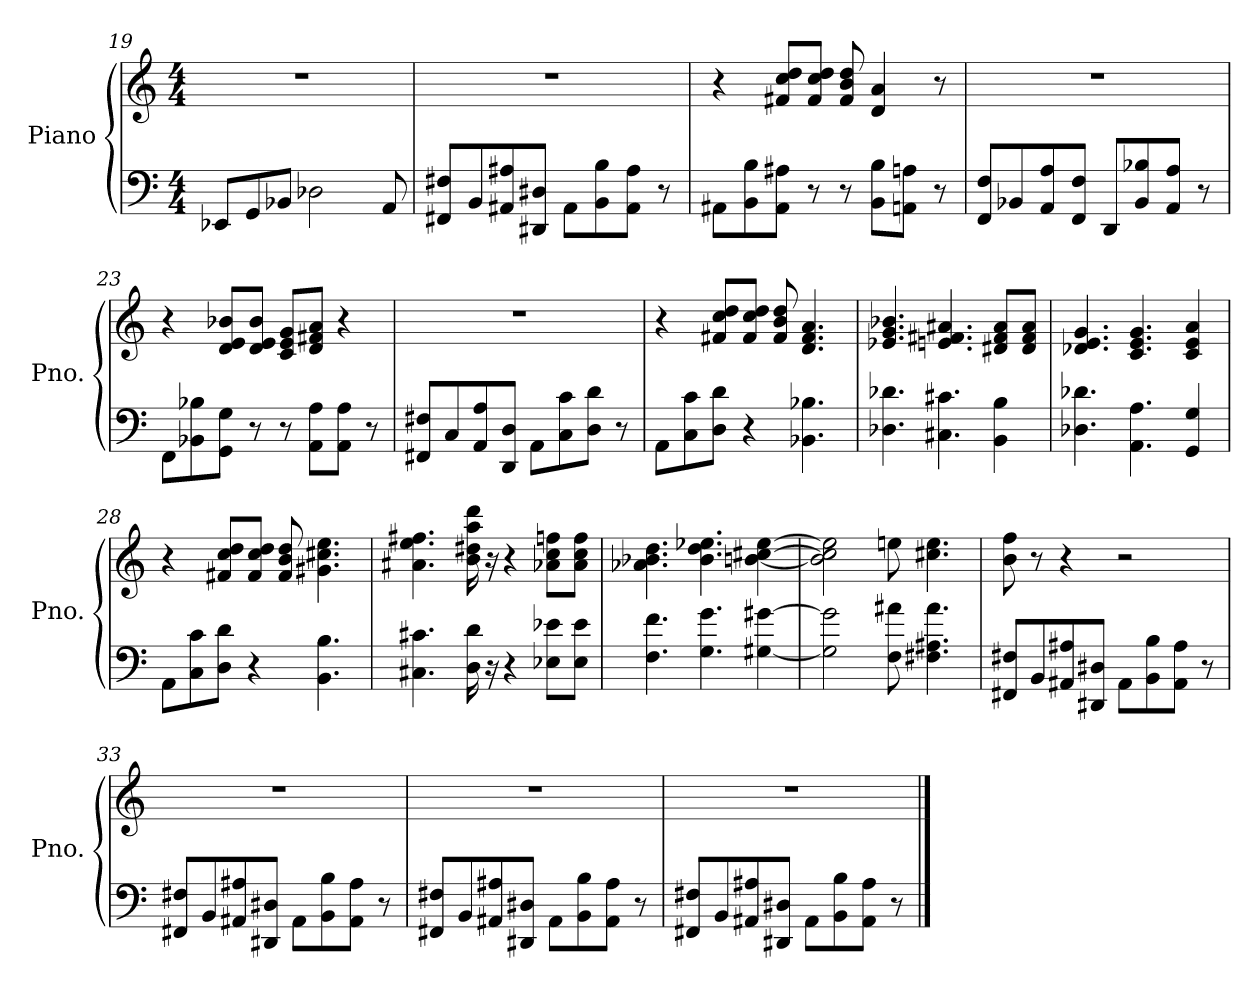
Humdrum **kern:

**kern	**kern
*part1	*part1
*staff2	*staff1
*I"Piano	*
*I'Pno.	*
!!LO:LB:g=z
*clefF4	*clefG2
*k[]	*k[]
*M4/4	*M4/4
*MM165	*MM165
=19	=19
8EE-X/L	1r
8GG/	.
8BB-X/J	.
2D-X\	.
8AA/	.
=20	=20
*	*MM170
8FF#X/ 8F#X/L	1r
8BB/	.
8AA#X/ 8A#X/	.
8DD#X/ 8D#X/J	.
8AA#\L	.
8BB\ 8B\	.
8AA#\ 8A#\J	.
8r	.
=21	=21
8AA#X\L	4r
8BB\ 8B\	.
8AA#\ 8A#X\J	8f#X/ 8cc/ 8dd/L
8r	8f#/ 8cc/ 8dd/J
8r	8f#/ 8b/ 8dd/
8BB\ 8B\L	4d/ 4a/
8AAn\ 8An\J	.
8r	8r
=22	=22
8FF/ 8F/L	1r
8BB-X/	.
8AA/ 8A/	.
8FF/ 8F/J	.
8DD/L	.
8BB-/ 8B-X/	.
8AA/ 8A/J	.
8r	.
!!LO:PB:g=z
=23	=23
8FF\L	4r
8BB-X\ 8B-X\	.
8GG\ 8G\J	8d/ 8e/ 8b-X/L
8r	8d/ 8e/ 8b-/J
8r	8c/ 8e/ 8g/L
8AA\ 8A\L	8d/ 8f#X/ 8a/J
8AA\ 8A\J	4r
8r	.
=24	=24
8FF#X/ 8F#X/L	1r
8C/	.
8AA/ 8A/	.
8DD/ 8D/J	.
8AA\L	.
8C\ 8c\	.
8D\ 8d\J	.
8r	.
=25	=25
8AA\L	4r
8C\ 8c\	.
8D\ 8d\J	8f#X/ 8cc/ 8dd/L
4r	8f#/ 8cc/ 8dd/J
.	8f#/ 8b/ 8dd/
4.BB-X\ 4.B-X\	4.d/ 4.f#/ 4.a/
=26	=26
4.D-X\ 4.d-X\	4.e-X/ 4.g/ 4.b-X/
4.C#X\ 4.c#X\	4.en/ 4.f#X/ 4.a#X/
4BB\ 4B\	8d#X/ 8f#/ 8a#/L
.	8d#/ 8f#/ 8a#/J
=27	=27
4.D-X\ 4.d-X\	4.d-X/ 4.e/ 4.g/
4.AA\ 4.A\	4.c/ 4.e/ 4.g/
4GG/ 4G/	4c/ 4e/ 4a/
!!LO:LB:g=z
=28	=28
8AA\L	4r
8C\ 8c\	.
8D\ 8d\J	8f#X/ 8cc/ 8dd/L
4r	8f#/ 8cc/ 8dd/J
.	8f#/ 8b/ 8dd/
4.BB\ 4.B\	4.g#X\ 4.cc#X\ 4.ee\
=29	=29
4.C#X\ 4.c#X\	4.a#X\ 4.ee\ 4.ff#X\
16D\ 16d\	16b\ 16dd#X\ 16aa\ 16ddd\
16r	16r
4r	4r
8E-X\ 8e-X\L	8a-X\ 8cc\ 8ffn\L
8E-\ 8e-\J	8a-\ 8cc\ 8ff\J
=30	=30
4.F\ 4.f\	4.a-X\ 4.b-X\ 4.dd\
4.G\ 4.g\	4.b-\ 4.dd\ 4.ee-X\
[4G#X\ [4g#X\	[4bn\ [4cc#X\ [4ee-\
=31	=31
2G#\] 2g#\]	2b\] 2cc#\] 2ee-\]
8F\ 8a#X\	8een\
4.F#X\ 4.A#X\ 4.a#\	4.cc#X\ 4.ee\
!!LO:LB:g=z
=32	=32
8FF#X/ 8F#X/L	8b\ 8ff\
8BB/	8r
8AA#X/ 8A#X/	4r
8DD#X/ 8D#X/J	.
8AA#\L	2r
8BB\ 8B\	.
8AA#\ 8A#\J	.
8r	.
=33	=33
*	*MM150
8FF#X/ 8F#X/L	1r
8BB/	.
8AA#X/ 8A#X/	.
8DD#X/ 8D#X/J	.
8AA#\L	.
8BB\ 8B\	.
8AA#\ 8A#\J	.
8r	.
=34	=34
*	*MM130
8FF#X/ 8F#X/L	1r
8BB/	.
8AA#X/ 8A#X/	.
8DD#X/ 8D#X/J	.
8AA#\L	.
8BB\ 8B\	.
8AA#\ 8A#\J	.
8r	.
=35	=35
*	*MM90
8FF#X/ 8F#X/L	1r
8BB/	.
8AA#X/ 8A#X/	.
8DD#X/ 8D#X/J	.
8AA#\L	.
8BB\ 8B\	.
8AA#\ 8A#\J	.
8r	.
==	==
*-	*-
